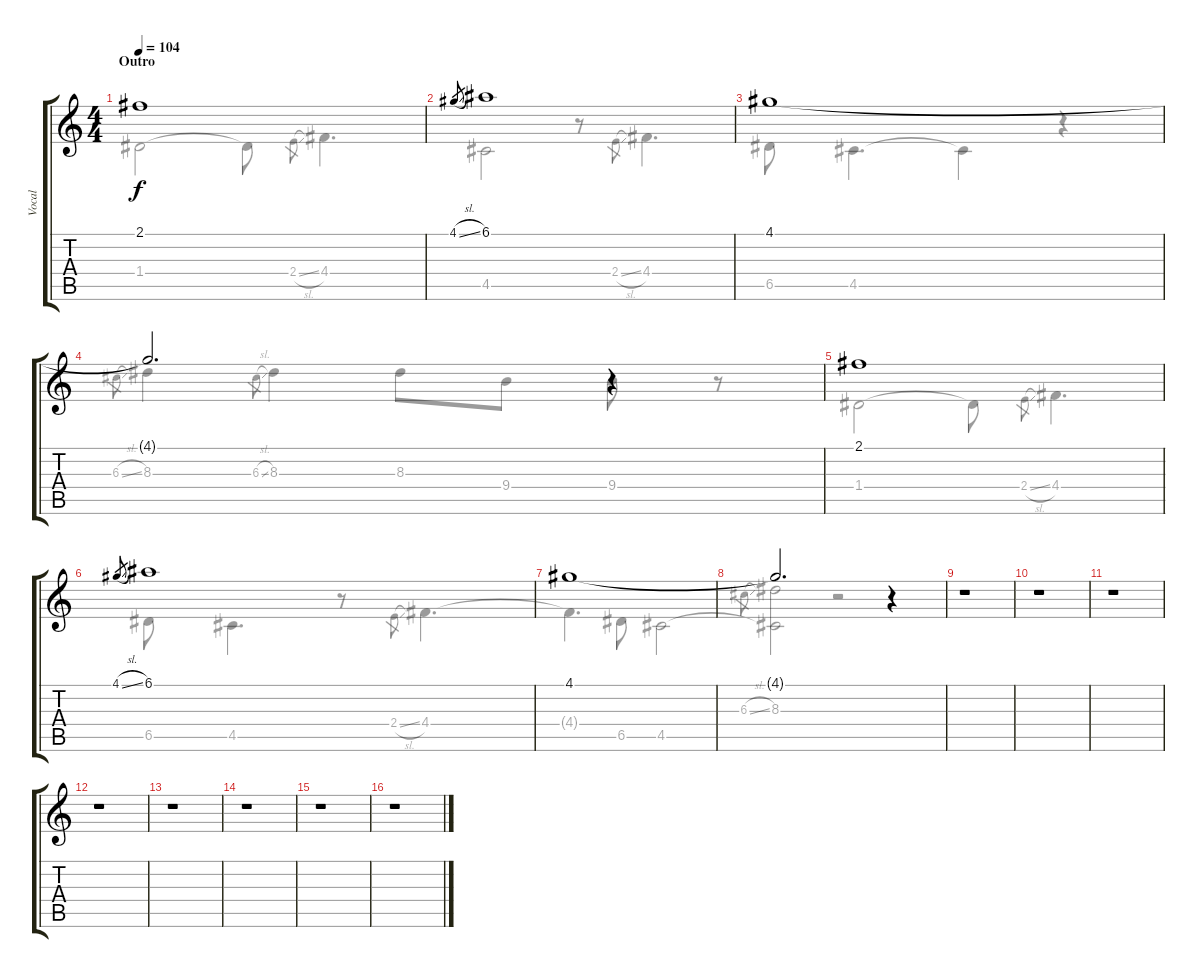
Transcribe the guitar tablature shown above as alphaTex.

\track ("Vocal" "Vocal") {instrument electricbassfinger}
\staff {score tabs}
\tuning (E4 B3 G3 D3 A2 E2) {hide}
\voice
\ts (4 4)
\section ("" "Outro")
\tempo 104
\clef g2
\ks c
2.1.1{dy f} |
4.1{sl}.8{gr} 6.1.1 |
4.1.1 |
4.1{t}.2{d} r.4 |
2.1.1 |
4.1{sl}.8{gr} 6.1.1 |
4.1.1 |
4.1{t}.2{d} r.4 |
r.1 |
r.1 |
r.1 |
r.1 |
r.1 |
r.1 |
r.1 |
r.1
\voice
\clef g2
\ottava regular
\simile none
\ks c
1.4.2{dy f} 1.4{t}.8 2.4{sl}.8{gr} 4.4.4{d} |
4.5.2 r.8 2.4{sl}.8{gr} 4.4.4{d} |
6.5.8 4.5.4{d} 4.5{t}.4 r.4 |
6.3{sl}.8{gr} 8.3.4 6.3{sl}.8{gr} 8.3.4 8.3.8 9.4.8 9.4.8 r.8 |
1.4.2 1.4{t}.8 2.4{sl}.8{gr} 4.4.4{d} |
6.5.8 4.5.4{d} r.8 2.4{sl}.8{gr} 4.4.4{d} |
4.4{t}.4{d} 6.5.8 4.5.2 |
6.3{sl}.8{gr} (8.3 4.5{t}).2 r.2 |
r.1 |
r.1 |
r.1 |
r.1 |
r.1 |
r.1 |
r.1 |
r.1
